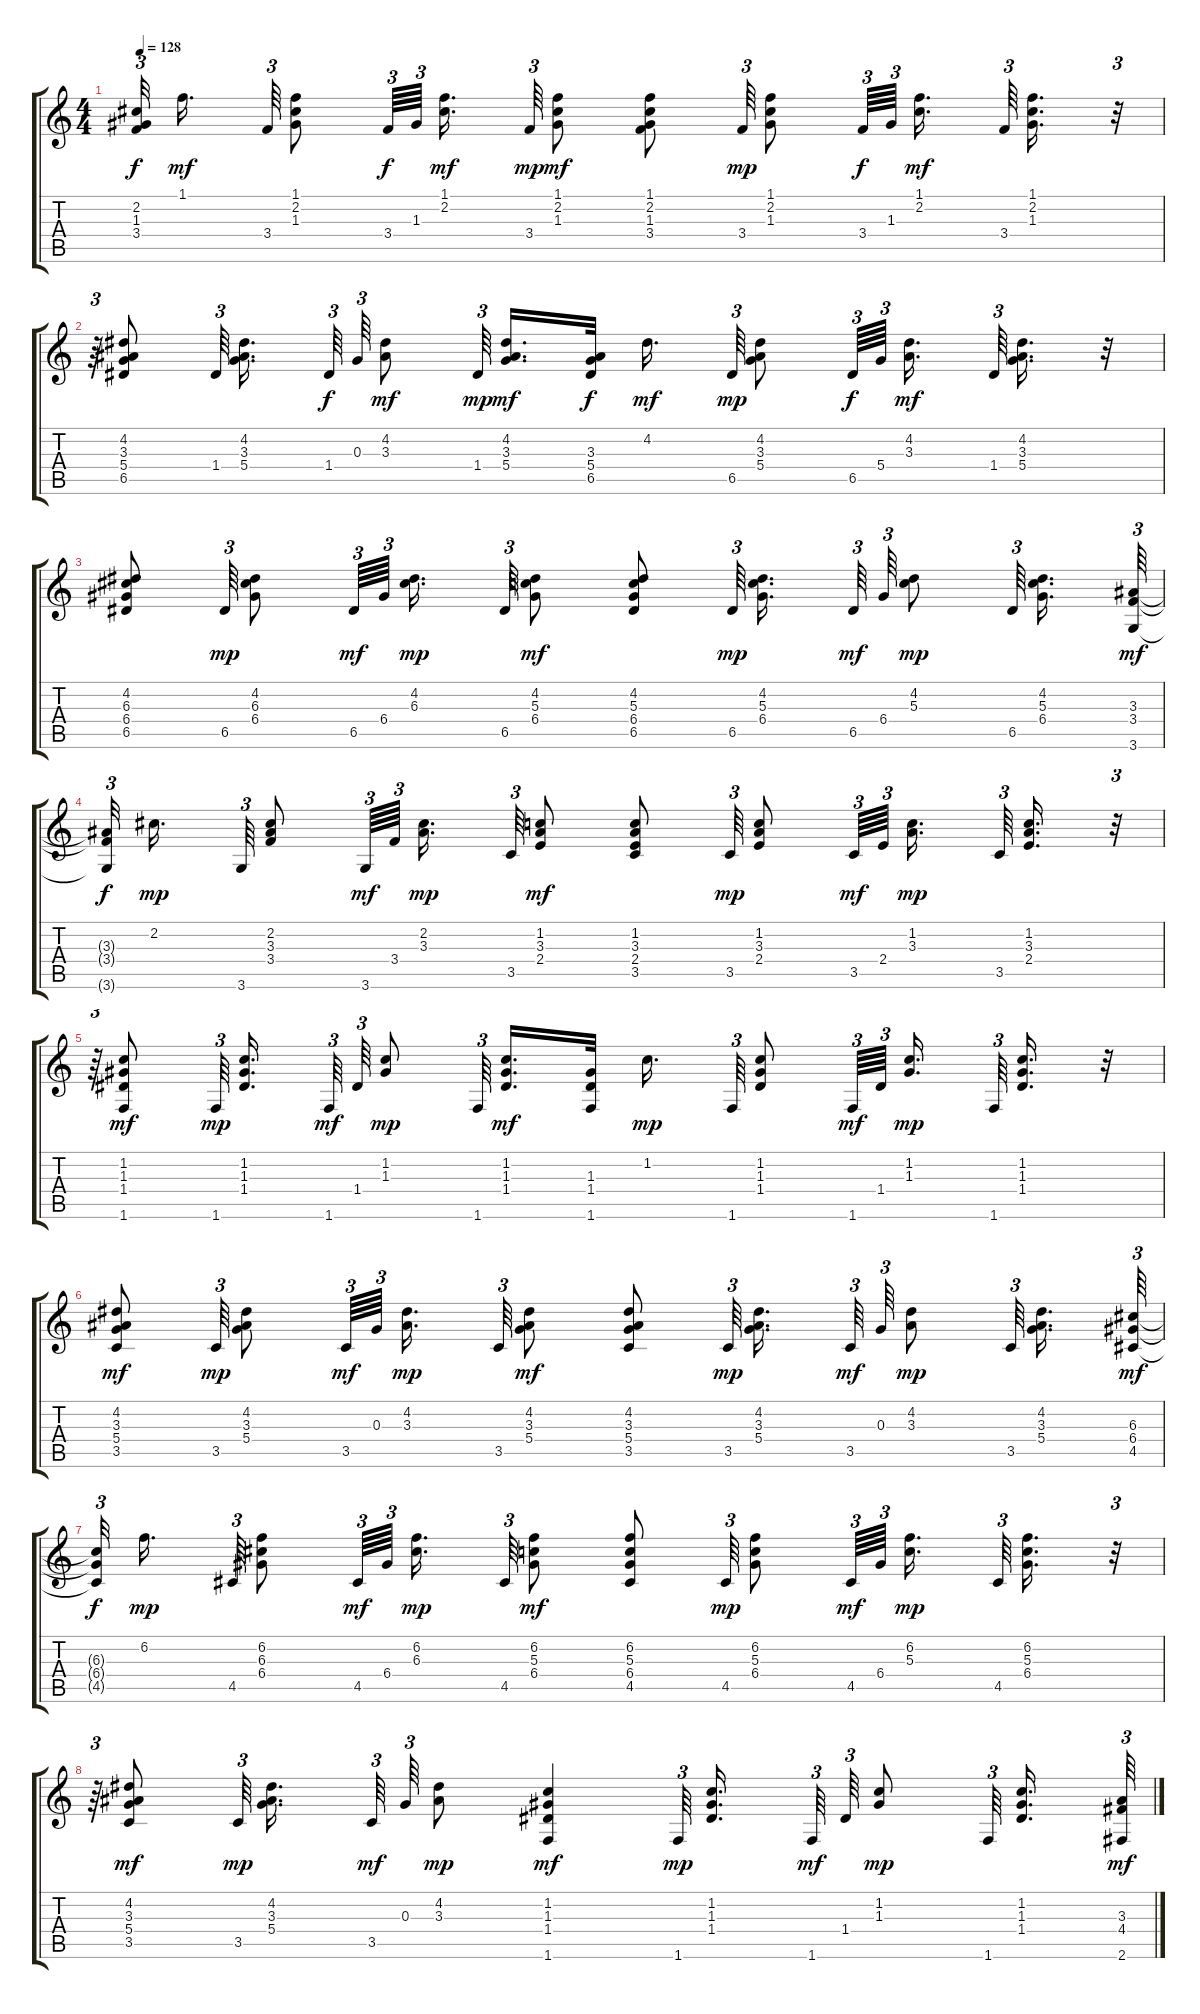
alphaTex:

\track "" {instrument acousticguitarsteel}
\staff {score tabs}
\tuning (E4 B3 G3 D3 A2 E2) {hide}
\ts (4 4)
\tempo 128
\clef g2
\ks c
(2.2{t} 1.3{t} 3.4{t}).32{tu (3 2) dy f beam splitsecondary} 1.1.16{d dy mf beam splitsecondary} 3.4.64{tu (3 2)} (1.1 2.2 1.3).8 3.4.64{tu (3 2) dy f} 1.3.64{tu (3 2) beam splitsecondary} (1.1 2.2).16{d dy mf beam splitsecondary} 3.4.64{tu (3 2) dy mp} (1.1 2.2 1.3).8{dy mf} (1.1 2.2 1.3 3.4).8 3.4.64{tu (3 2) dy mp} (1.1 2.2 1.3).8 3.4.64{tu (3 2) dy f} 1.3.64{tu (3 2) beam splitsecondary} (1.1 2.2).16{d dy mf beam splitsecondary} 3.4.64{tu (3 2)} (1.1 2.2 1.3).16{d} r.32{tu (3 2)} |
r.64{tu (3 2)} (4.2 3.3 5.4 6.5).8 1.4.64{tu (3 2) beam splitsecondary} (4.2 3.3 5.4).16{d} 1.4.64{tu (3 2) dy f} 0.3.64{tu (3 2)} (4.2 3.3).8{dy mf} 1.4.64{tu (3 2) dy mp beam splitsecondary} (4.2 3.3 5.4).16{d dy mf} (3.3 5.4 6.5).32{dy f} 4.2.16{d dy mf beam splitsecondary} 6.5.64{tu (3 2) dy mp} (4.2 3.3 5.4).8 6.5.64{tu (3 2) dy f} 5.4.64{tu (3 2) beam splitsecondary} (4.2 3.3).16{d dy mf beam splitsecondary} 1.4.64{tu (3 2)} (4.2 3.3 5.4).16{d} r.32 |
(4.2 6.3 6.4 6.5).8 6.5.64{tu (3 2) dy mp} (4.2 6.3 6.4).8 6.5.64{tu (3 2) dy mf} 6.4.64{tu (3 2) beam splitsecondary} (4.2 6.3).16{d dy mp beam splitsecondary} 6.5.64{tu (3 2)} (4.2 5.3 6.4).8{dy mf} (4.2 5.3 6.4 6.5).8 6.5.64{tu (3 2) dy mp beam splitsecondary} (4.2 5.3 6.4).16{d} 6.5.64{tu (3 2) dy mf} 6.4.64{tu (3 2)} (4.2 5.3).8{dy mp} 6.5.64{tu (3 2) beam splitsecondary} (4.2 5.3 6.4).16{d} (3.3 3.4 3.6).64{tu (3 2) dy mf} |
(3.3{t} 3.4{t} 3.6{t}).32{tu (3 2) dy f beam splitsecondary} 2.2.16{d dy mp beam splitsecondary} 3.6.64{tu (3 2)} (2.2 3.3 3.4).8 3.6.64{tu (3 2) dy mf} 3.4.64{tu (3 2) beam splitsecondary} (2.2 3.3).16{d dy mp beam splitsecondary} 3.5.64{tu (3 2)} (1.2 3.3 2.4).8{dy mf} (1.2 3.3 2.4 3.5).8 3.5.64{tu (3 2) dy mp} (1.2 3.3 2.4).8 3.5.64{tu (3 2) dy mf} 2.4.64{tu (3 2) beam splitsecondary} (1.2 3.3).16{d dy mp beam splitsecondary} 3.5.64{tu (3 2)} (1.2 3.3 2.4).16{d} r.32{tu (3 2)} |
r.64{tu (3 2)} (1.2 1.3 1.4 1.6).8{dy mf} 1.6.64{tu (3 2) dy mp beam splitsecondary} (1.2 1.3 1.4).16{d} 1.6.64{tu (3 2) dy mf} 1.4.64{tu (3 2)} (1.2 1.3).8{dy mp} 1.6.64{tu (3 2) beam splitsecondary} (1.2 1.3 1.4).16{d dy mf} (1.3 1.4 1.6).32 1.2.16{d dy mp beam splitsecondary} 1.6.64{tu (3 2)} (1.2 1.3 1.4).8 1.6.64{tu (3 2) dy mf} 1.4.64{tu (3 2) beam splitsecondary} (1.2 1.3).16{d dy mp beam splitsecondary} 1.6.64{tu (3 2)} (1.2 1.3 1.4).16{d} r.32 |
(4.2 3.3 5.4 3.5).8{dy mf} 3.5.64{tu (3 2) dy mp} (4.2 3.3 5.4).8 3.5.64{tu (3 2) dy mf} 0.3.64{tu (3 2) beam splitsecondary} (4.2 3.3).16{d dy mp beam splitsecondary} 3.5.64{tu (3 2)} (4.2 3.3 5.4).8{dy mf} (4.2 3.3 5.4 3.5).8 3.5.64{tu (3 2) dy mp beam splitsecondary} (4.2 3.3 5.4).16{d} 3.5.64{tu (3 2) dy mf} 0.3.64{tu (3 2)} (4.2 3.3).8{dy mp} 3.5.64{tu (3 2) beam splitsecondary} (4.2 3.3 5.4).16{d} (6.3 6.4 4.5).64{tu (3 2) dy mf} |
(6.3{t} 6.4{t} 4.5{t}).32{tu (3 2) dy f beam splitsecondary} 6.2.16{d dy mp beam splitsecondary} 4.5.64{tu (3 2)} (6.2 6.3 6.4).8 4.5.64{tu (3 2) dy mf} 6.4.64{tu (3 2) beam splitsecondary} (6.2 6.3).16{d dy mp beam splitsecondary} 4.5.64{tu (3 2)} (6.2 5.3 6.4).8{dy mf} (6.2 5.3 6.4 4.5).8 4.5.64{tu (3 2) dy mp} (6.2 5.3 6.4).8 4.5.64{tu (3 2) dy mf} 6.4.64{tu (3 2) beam splitsecondary} (6.2 5.3).16{d dy mp beam splitsecondary} 4.5.64{tu (3 2)} (6.2 5.3 6.4).16{d} r.32{tu (3 2)} |
r.64{tu (3 2)} (4.2 3.3 5.4 3.5).8{dy mf} 3.5.64{tu (3 2) dy mp beam splitsecondary} (4.2 3.3 5.4).16{d} 3.5.64{tu (3 2) dy mf} 0.3.64{tu (3 2)} (4.2 3.3).8{dy mp} (1.2 1.3 1.4 1.6).4{dy mf} 1.6.64{tu (3 2) dy mp beam splitsecondary} (1.2 1.3 1.4).16{d} 1.6.64{tu (3 2) dy mf} 1.4.64{tu (3 2)} (1.2 1.3).8{dy mp} 1.6.64{tu (3 2) beam splitsecondary} (1.2 1.3 1.4).16{d} (3.3 4.4 2.6).64{tu (3 2) dy mf}
